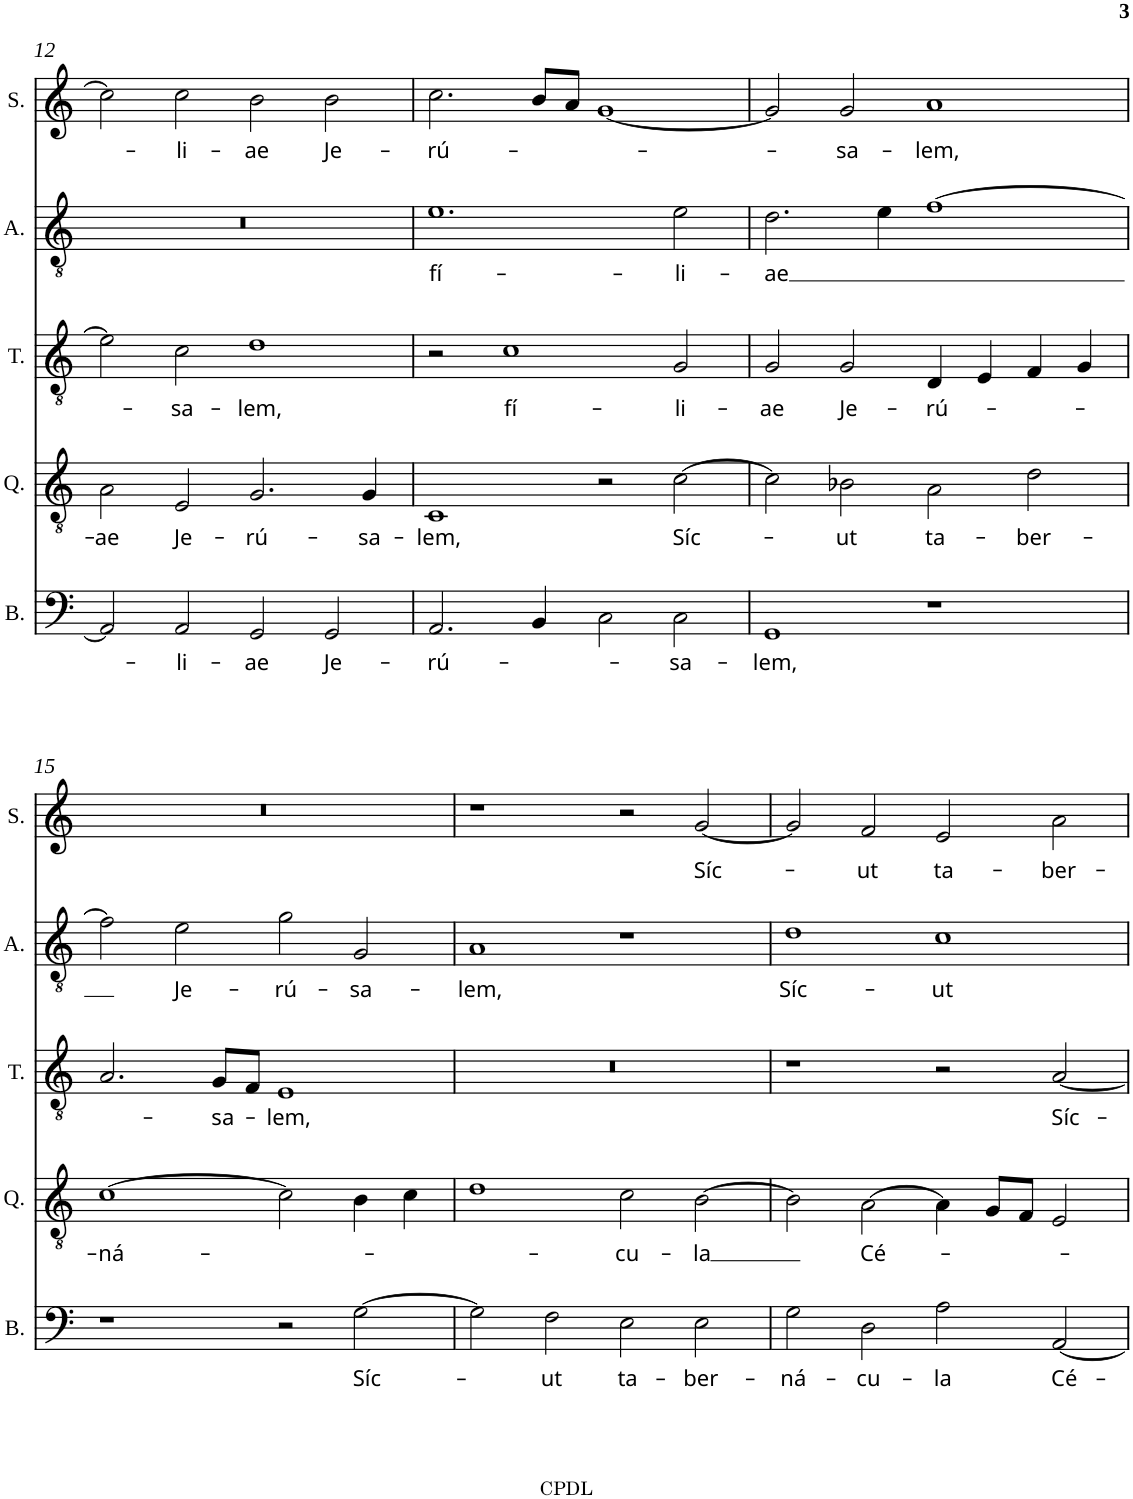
**kern	**text	**kern	**text	**kern	**text	**kern	**text	**kern	**text
*part5	*part5	*part4	*part4	*part3	*part3	*part2	*part2	*part1	*part1
*staff5	*staff5	*staff4	*staff4	*staff3	*staff3	*staff2	*staff2	*staff1	*staff1
*I"Bassus	*	*I"Quintus	*	*I"Tenor	*	*I"Altus	*	*I"Superius	*
*I'B.	*	*I'Q.	*	*I'T.	*	*I'A.	*	*I'S.	*
!!LO:PB:g=z
*clefF4	*	*clefGv2	*	*clefGv2	*	*clefGv2	*	*clefG2	*
*	*	*Trd8c14	*	*	*	*Trd1c2	*	*	*
*k[]	*	*k[]	*	*k[]	*	*k[]	*	*k[]	*
*M4/2	*	*M4/2	*	*M4/2	*	*M4/2	*	*M4/2	*
=12	=12	=12	=12	=12	=12	=12	=12	=12	=12
!	!	!	!LO:LY:b	!	!	!	!	!	!
2AA/]	.	2A\	-ae	2e\]	.	0r	.	2cc\]	.
!	!LO:LY:b	!	!LO:LY:b	!	!LO:LY:b	!	!	!	!LO:LY:b
2AA/	-li-	2E/	Je-	2c\	-sa-	.	.	2cc\	-li-
!	!LO:LY:b	!	!LO:LY:b	!	!LO:LY:b	!	!	!	!LO:LY:b
2GG/	-ae	2.G/	-rú-	1d	-lem,	.	.	2b\	-ae
!	!LO:LY:b	!	!	!	!	!	!	!	!LO:LY:b
2GG/	Je-	.	.	.	.	.	.	2b\	Je-
!	!	!	!LO:LY:b	!	!	!	!	!	!
.	.	4G/	-sa-	.	.	.	.	.	.
=13	=13	=13	=13	=13	=13	=13	=13	=13	=13
!	!LO:LY:b	!	!LO:LY:b	!	!	!	!LO:LY:b	!	!LO:LY:b
2.AA/	-rú-	1C	-lem,	2r	.	1.e	fí-	2.cc\	-rú-
!	!	!	!	!	!LO:LY:b	!	!	!	!
.	.	.	.	1c	fí-	.	.	.	.
4BB/	.	.	.	.	.	.	.	8b/L	.
.	.	.	.	.	.	.	.	8a/J	.
2C\	.	2r	.	.	.	.	.	[1g	.
!	!LO:LY:b	!	!LO:LY:b	!	!LO:LY:b	!	!LO:LY:b	!	!
2C\	-sa-	[2c\	Síc-	2G/	-li-	2e\	-li-	.	.
=14	=14	=14	=14	=14	=14	=14	=14	=14	=14
!	!LO:LY:b	!	!	!	!LO:LY:b	!	!LO:LY:b	!	!
1GG	-lem,	2c\]	.	2G/	-ae	2.d\	-ae	2g/]	.
!	!	!	!LO:LY:b	!	!LO:LY:b	!	!	!	!LO:LY:b
.	.	2B-X\	-ut	2G/	Je-	.	.	2g/	-sa-
.	.	.	.	.	.	4e\	.	.	.
!	!	!	!LO:LY:b	!	!LO:LY:b	!	!	!	!LO:LY:b
1r	.	2A\	ta-	4D/	-rú-	[>1f	.	1a	-lem,
.	.	.	.	4E/	.	.	.	.	.
!	!	!	!LO:LY:b	!	!	!	!	!	!
.	.	2d\	-ber-	4F/	.	.	.	.	.
.	.	.	.	4G/	.	.	.	.	.
!!LO:LB:g=z
=15	=15	=15	=15	=15	=15	=15	=15	=15	=15
!	!	!	!LO:LY:b	!	!	!	!	!	!
1r	.	[1c	-ná-	2.A/	.	2f\]	.	0r	.
!	!	!	!	!	!	!	!LO:LY:b	!	!
.	.	.	.	.	.	2e\	Je-	.	.
!	!	!	!	!	!LO:LY:b	!	!	!	!
.	.	.	.	8G/L	-sa-	.	.	.	.
.	.	.	.	8F/J	.	.	.	.	.
!	!	!	!	!	!LO:LY:b	!	!LO:LY:b	!	!
2r	.	2c\]	.	1E	-lem,	2g\	-rú-	.	.
!	!LO:LY:b	!	!	!	!	!	!LO:LY:b	!	!
[2G\	Síc-	4B\	.	.	.	2G/	-sa-	.	.
.	.	4c\	.	.	.	.	.	.	.
=16	=16	=16	=16	=16	=16	=16	=16	=16	=16
!	!	!	!	!	!	!	!LO:LY:b	!	!
2G\]	.	1d	.	0r	.	1A	-lem,	1r	.
!	!LO:LY:b	!	!	!	!	!	!	!	!
2F\	-ut	.	.	.	.	.	.	.	.
!	!LO:LY:b	!	!LO:LY:b	!	!	!	!	!	!
2E\	ta-	2c\	-cu-	.	.	1r	.	2r	.
!	!LO:LY:b	!	!LO:LY:b	!	!	!	!	!	!LO:LY:b
2E\	-ber-	[2B\	-la	.	.	.	.	[2g/	Síc-
=17	=17	=17	=17	=17	=17	=17	=17	=17	=17
!	!LO:LY:b	!	!	!	!	!	!LO:LY:b	!	!
2G\	-ná-	2B\]	.	1r	.	1d	Síc-	2g/]	.
!	!LO:LY:b	!	!LO:LY:b	!	!	!	!	!	!LO:LY:b
2D\	-cu-	[2A\	Cé-	.	.	.	.	2f/	-ut
!	!LO:LY:b	!	!	!	!	!	!LO:LY:b	!	!LO:LY:b
2A\	-la	4A\]	.	2r	.	1c	-ut	2e/	ta-
.	.	8G/L	.	.	.	.	.	.	.
.	.	8F/J	.	.	.	.	.	.	.
!	!LO:LY:b	!	!	!	!LO:LY:b	!	!	!	!LO:LY:b
[2AA/	Cé-	2E/	.	[2A/	Síc-	.	.	2a\	-ber-
=	=	=	=	=	=	=	=	=	=
*-	*-	*-	*-	*-	*-	*-	*-	*-	*-
